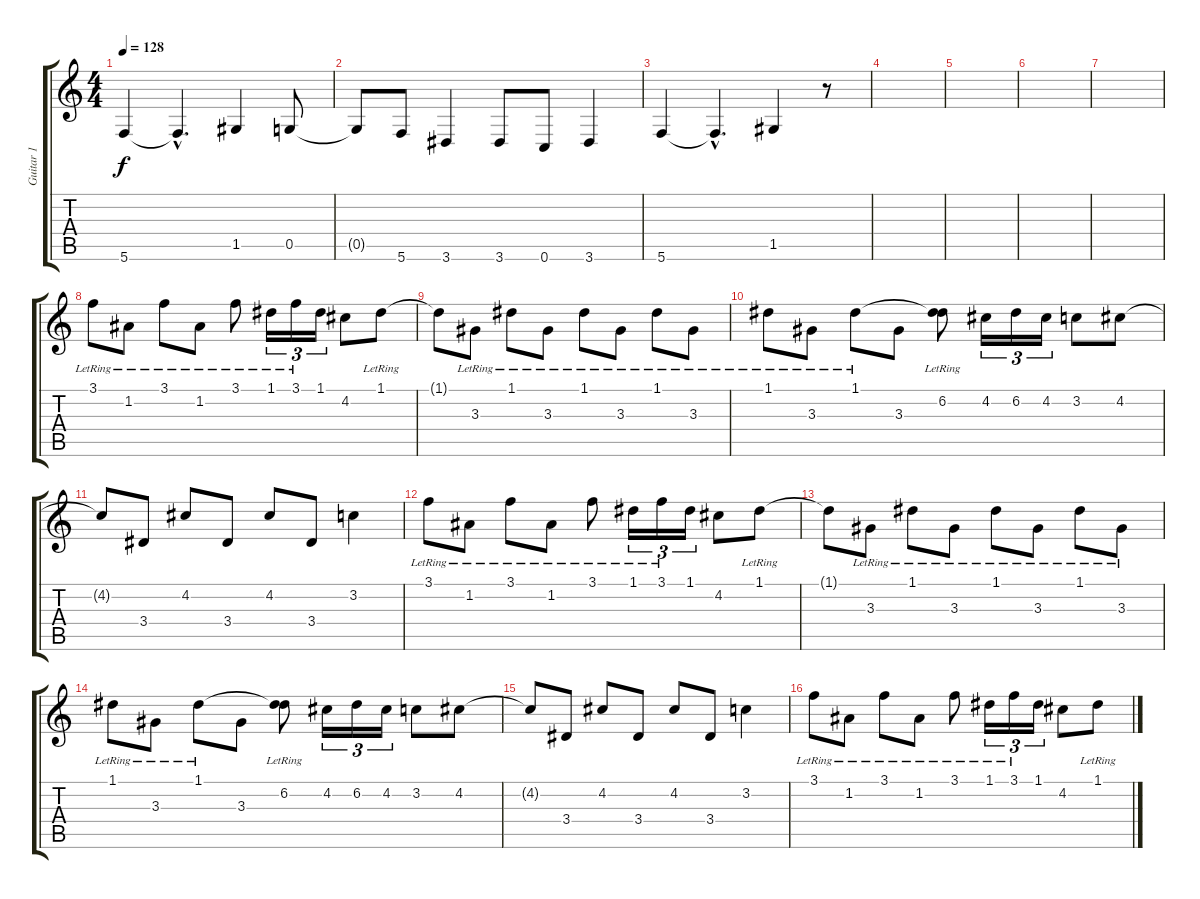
\track ("Guitar 1" "Guitar 1") {instrument overdrivenguitar}
\staff {score tabs}
\tuning (D4 A3 F3 C3 G2 C2) {hide}
\ts (4 4)
\tempo 128
\clef g2
\ks c
5.6.4{dy f} 5.6{hac t}.4{d} 1.5.4 0.5.8 |
0.5{t}.8 5.6.8 3.6.4 3.6.8 0.6.8 3.6.4 |
5.6.4 5.6{hac t}.4{d} 1.5.4 r.8 |
|
|
|
|
3.1{lr}.8{volume 16 instrument overdrivenguitar} 1.2{lr}.8 3.1{lr}.8 1.2{lr}.8 3.1{lr}.8 1.1{lr}.16{tu (3 2)} 3.1{lr}.16{tu (3 2)} 1.1.16{tu (3 2)} 4.2.8 1.1{lr}.8 |
1.1{t}.8 3.3{lr}.8 1.1{lr}.8 3.3{lr}.8 1.1{lr}.8 3.3{lr}.8 1.1{lr}.8 3.3{lr}.8 |
1.1{lr}.8 3.3{lr}.8 1.1{lr}.8 3.3.8 (1.1{lr t} 6.2).8 4.2.16{tu (3 2)} 6.2.16{tu (3 2)} 4.2.16{tu (3 2)} 3.2.8 4.2.8 |
4.2{t}.8 3.4.8 4.2.8 3.4.8 4.2.8 3.4.8 3.2.4 |
3.1{lr}.8 1.2{lr}.8 3.1{lr}.8 1.2{lr}.8 3.1{lr}.8 1.1{lr}.16{tu (3 2)} 3.1{lr}.16{tu (3 2)} 1.1.16{tu (3 2)} 4.2.8 1.1{lr}.8 |
1.1{t}.8 3.3{lr}.8 1.1{lr}.8 3.3{lr}.8 1.1{lr}.8 3.3{lr}.8 1.1{lr}.8 3.3{lr}.8 |
1.1{lr}.8 3.3{lr}.8 1.1{lr}.8 3.3.8 (1.1{lr t} 6.2).8 4.2.16{tu (3 2)} 6.2.16{tu (3 2)} 4.2.16{tu (3 2)} 3.2.8 4.2.8 |
4.2{t}.8 3.4.8 4.2.8 3.4.8 4.2.8 3.4.8 3.2.4 |
3.1{lr}.8 1.2{lr}.8 3.1{lr}.8 1.2{lr}.8 3.1{lr}.8 1.1{lr}.16{tu (3 2)} 3.1{lr}.16{tu (3 2)} 1.1.16{tu (3 2)} 4.2.8 1.1{lr}.8
